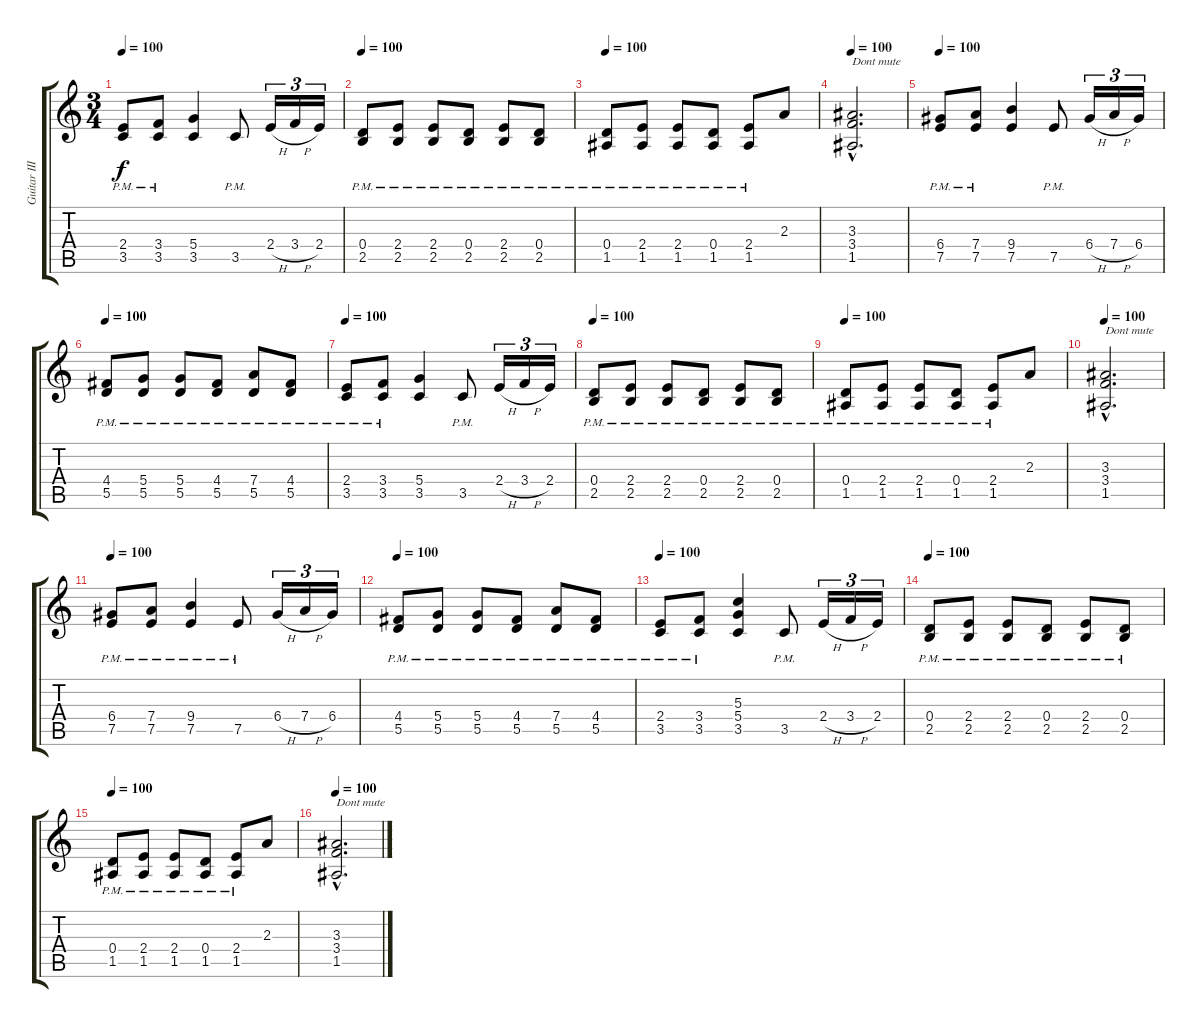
\track ("Guitar III Over/Dist" "Guitar III") {instrument distortionguitar}
\staff {score tabs}
\tuning (E4 B3 G3 D3 A2 E2) {hide}
\ts (3 4)
\tempo 100
\clef g2
\ks c
(2.4{pm} 3.5{pm}).8{dy f} (3.4{pm} 3.5{pm}).8 (5.4 3.5).4 3.5{pm}.8 2.4{h}.16{tu (3 2)} 3.4{h}.16{tu (3 2)} 2.4.16{tu (3 2)} |
\tempo 100
(0.4{pm} 2.5{pm}).8 (2.4{pm} 2.5{pm}).8 (2.4{pm} 2.5{pm}).8 (0.4{pm} 2.5{pm}).8 (2.4{pm} 2.5{pm}).8 (0.4{pm} 2.5{pm}).8 |
\tempo 100
(0.4{pm} 1.5{pm}).8 (2.4{pm} 1.5{pm}).8 (2.4{pm} 1.5{pm}).8 (0.4{pm} 1.5{pm}).8 (2.4{pm} 1.5{pm}).8 2.3.8 |
\tempo 100
(3.3{hac} 3.4{hac} 1.5{hac}).2{d txt "Dont mute"} |
\tempo 100
(6.4{pm} 7.5{pm}).8 (7.4{pm} 7.5{pm}).8 (9.4 7.5).4 7.5{pm}.8 6.4{h}.16{tu (3 2)} 7.4{h}.16{tu (3 2)} 6.4.16{tu (3 2)} |
\tempo 100
(4.4{pm} 5.5{pm}).8 (5.4{pm} 5.5{pm}).8 (5.4{pm} 5.5{pm}).8 (4.4{pm} 5.5{pm}).8 (7.4{pm} 5.5{pm}).8 (4.4{pm} 5.5{pm}).8 |
\tempo 100
(2.4{pm} 3.5{pm}).8 (3.4{pm} 3.5{pm}).8 (5.4 3.5).4 3.5{pm}.8 2.4{h}.16{tu (3 2)} 3.4{h}.16{tu (3 2)} 2.4.16{tu (3 2)} |
\tempo 100
(0.4{pm} 2.5{pm}).8 (2.4{pm} 2.5{pm}).8 (2.4{pm} 2.5{pm}).8 (0.4{pm} 2.5).8 (2.4{pm} 2.5{pm}).8 (0.4{pm} 2.5{pm}).8 |
\tempo 100
(0.4{pm} 1.5{pm}).8 (2.4{pm} 1.5{pm}).8 (2.4{pm} 1.5{pm}).8 (0.4{pm} 1.5{pm}).8 (2.4{pm} 1.5{pm}).8 2.3.8 |
\tempo 100
(3.3{hac} 3.4{hac} 1.5{hac}).2{d txt "Dont mute"} |
\tempo 100
(6.4{pm} 7.5{pm}).8 (7.4{pm} 7.5{pm}).8 (9.4{pm} 7.5{pm}).4 7.5{pm}.8 6.4{h}.16{tu (3 2)} 7.4{h}.16{tu (3 2)} 6.4.16{tu (3 2)} |
\tempo 100
(4.4{pm} 5.5{pm}).8 (5.4{pm} 5.5{pm}).8 (5.4{pm} 5.5{pm}).8 (4.4{pm} 5.5{pm}).8 (7.4{pm} 5.5{pm}).8 (4.4{pm} 5.5{pm}).8 |
\tempo 100
(2.4{pm} 3.5{pm}).8 (3.4{pm} 3.5{pm}).8 (5.3 5.4 3.5).4 3.5{pm}.8 2.4{h}.16{tu (3 2)} 3.4{h}.16{tu (3 2)} 2.4.16{tu (3 2)} |
\tempo 100
(0.4{pm} 2.5{pm}).8 (2.4{pm} 2.5{pm}).8 (2.4{pm} 2.5{pm}).8 (0.4{pm} 2.5).8 (2.4{pm} 2.5{pm}).8 (0.4{pm} 2.5{pm}).8 |
\tempo 100
(0.4{pm} 1.5{pm}).8 (2.4{pm} 1.5{pm}).8 (2.4{pm} 1.5{pm}).8 (0.4{pm} 1.5{pm}).8 (2.4{pm} 1.5{pm}).8 2.3.8 |
\tempo 100
(3.3{hac} 3.4{hac} 1.5{hac}).2{d txt "Dont mute"}
